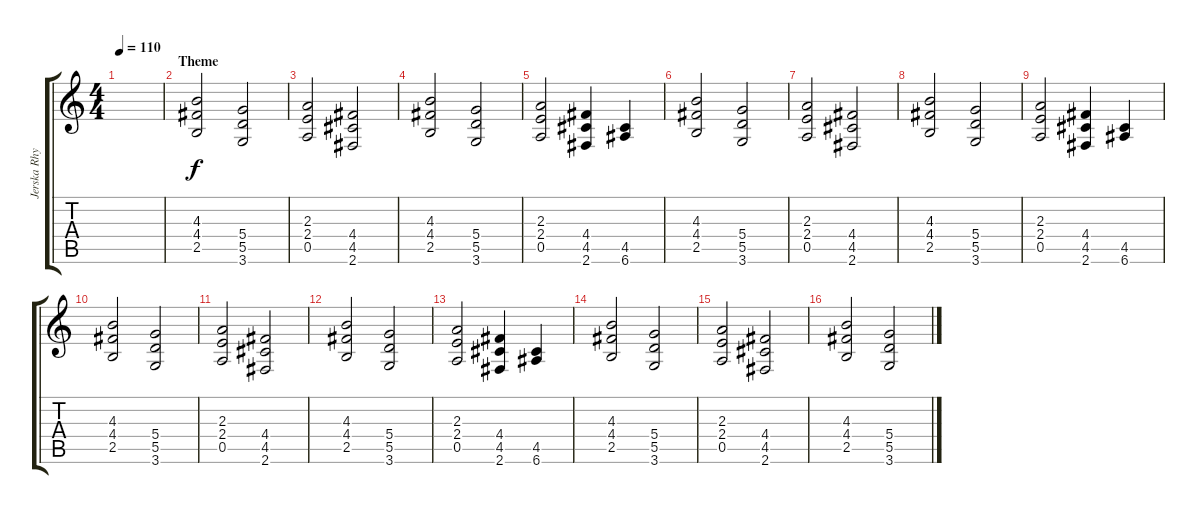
\track ("Jerska Rhythm" "Jerska Rhy") {instrument distortionguitar}
\staff {score tabs}
\tuning (E4 B3 G3 D3 A2 E2) {hide}
\ts (4 4)
\tempo 110
\clef g2
\ks c
|
\section ("" "Theme")
(4.3 4.4 2.5).2 (5.4 5.5 3.6).2 |
(2.3 2.4 0.5).2 (4.4 4.5 2.6).2 |
(4.3 4.4 2.5).2 (5.4 5.5 3.6).2 |
(2.3 2.4 0.5).2 (4.4 4.5 2.6).4 (4.5 6.6).4 |
(4.3 4.4 2.5).2 (5.4 5.5 3.6).2 |
(2.3 2.4 0.5).2 (4.4 4.5 2.6).2 |
(4.3 4.4 2.5).2 (5.4 5.5 3.6).2 |
(2.3 2.4 0.5).2 (4.4 4.5 2.6).4 (4.5 6.6).4 |
(4.3 4.4 2.5).2 (5.4 5.5 3.6).2 |
(2.3 2.4 0.5).2 (4.4 4.5 2.6).2 |
(4.3 4.4 2.5).2 (5.4 5.5 3.6).2 |
(2.3 2.4 0.5).2 (4.4 4.5 2.6).4 (4.5 6.6).4 |
(4.3 4.4 2.5).2 (5.4 5.5 3.6).2 |
(2.3 2.4 0.5).2 (4.4 4.5 2.6).2 |
(4.3 4.4 2.5).2 (5.4 5.5 3.6).2
